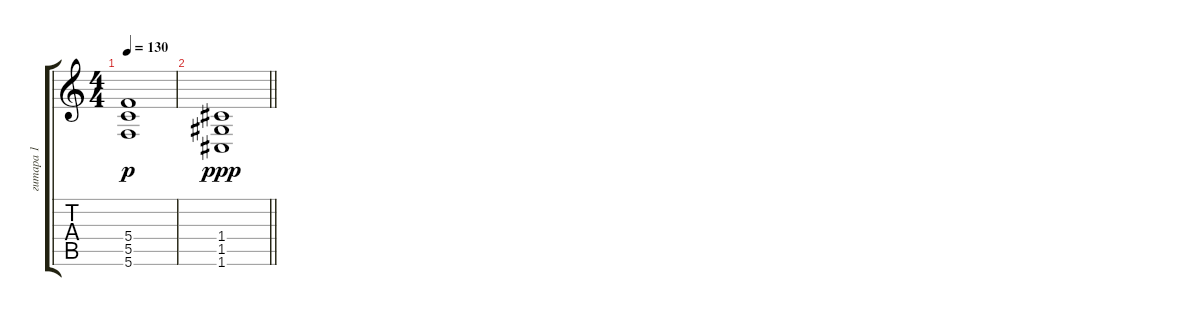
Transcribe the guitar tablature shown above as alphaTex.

\track ("гитара 1" "гитара 1") {instrument overdrivenguitar}
\staff {score tabs}
\tuning (D4 A3 F3 C3 G2 C2) {hide}
\ts (4 4)
\tempo 130
\clef g2
\ks c
(5.4 5.5 5.6).1{dy p} |
\barLineRight lightlight
(1.4 1.5 1.6).1{dy ppp}
